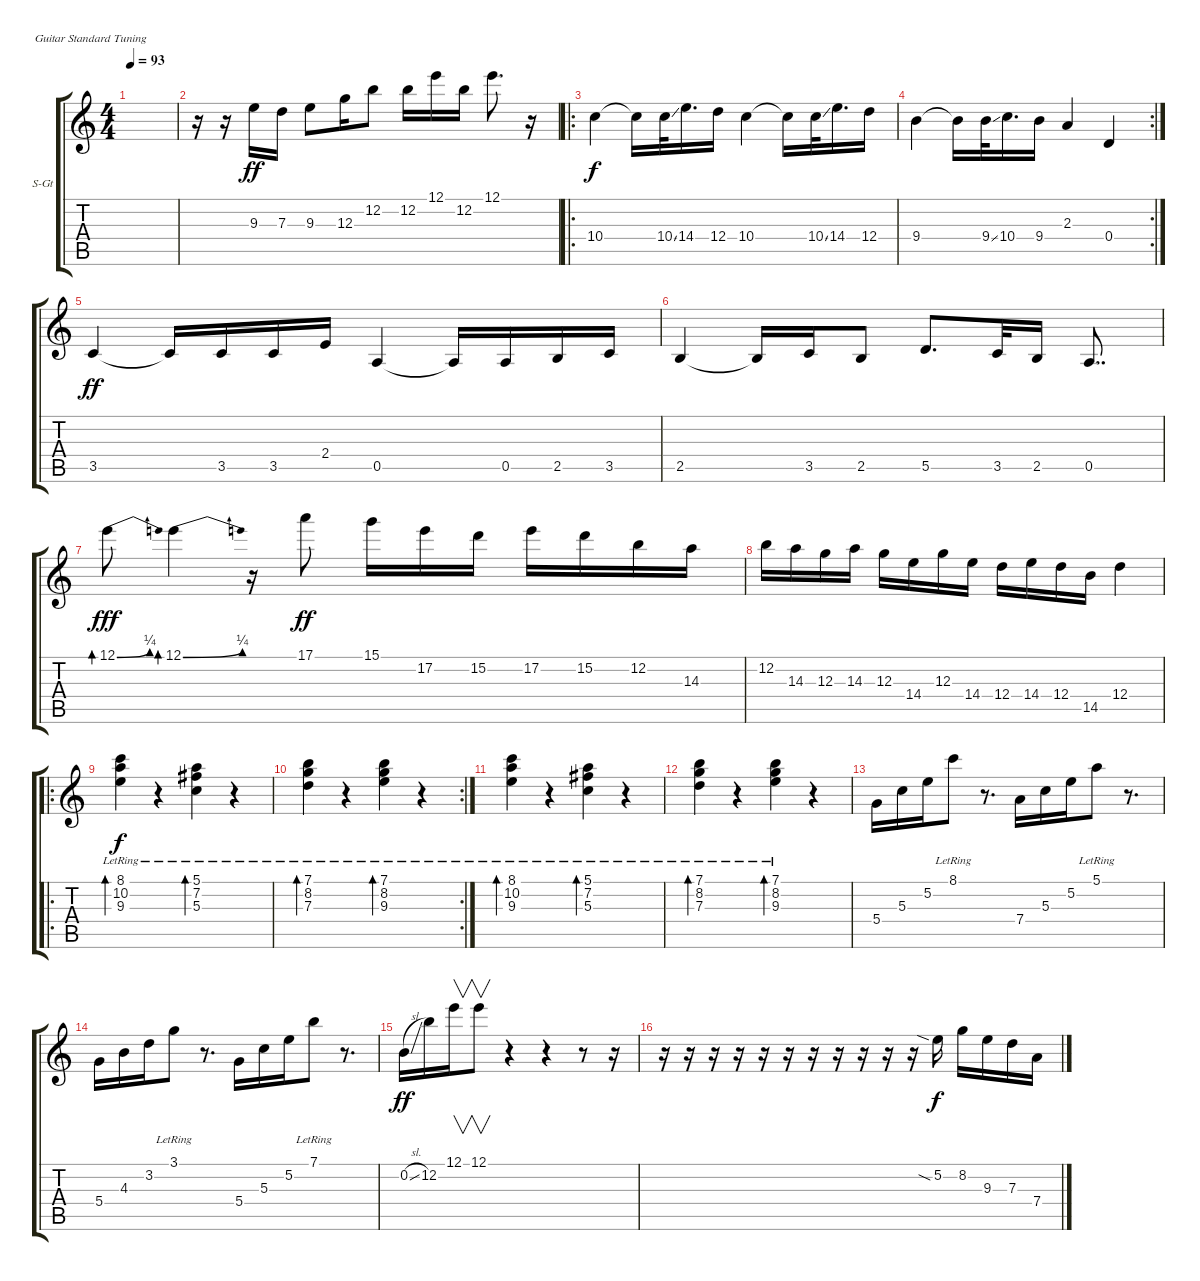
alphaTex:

\defaultSystemsLayout 4
\bracketExtendMode groupsimilarinstruments
\firstSystemTrackNameOrientation horizontal
\otherSystemsTrackNameOrientation horizontal
\track ("Steel Guitar" "S-Gt") {instrument acousticguitarsteel}
\staff {score tabs}
\tuning (E4 B3 G3 D3 A2 E2)
\ts (4 4)
\tempo 93
\clef g2
\ks c
|
r.16 r.16 9.3.16{dy ff} 7.3.16 9.3.8 12.3.16 12.2.8 12.2.16 12.1.16 12.2.16 12.1.8{d} r.16 |
\ro
10.4.4{dy f} 10.4{t}.16 10.4{ss}.32 14.4.16{d} 12.4.16 10.4.4 10.4{t}.16 10.4{ss}.32 14.4.16{d} 12.4.16 |
\rc 2
9.4.4 9.4{t}.16 9.4{ss}.32 10.4.16{d} 9.4.16 2.3.4 0.4.4 |
3.5.4{dy ff} 3.5{t}.16 3.5.16 3.5.16 2.4.16 0.5.4 0.5{t}.16 0.5.16 2.5.16 3.5.16 |
2.5.4 2.5{t}.16 3.5.16 2.5.8 5.5.8{d} 3.5.32 2.5.16 0.5.8{dd} |
12.1{be (bend 0 0 59.4 1)}.8{bd 51 dy fff} 12.1{be (bend 0 0 29.4 1)}.4{bd 51} r.16 17.1.8{dy ff} 15.1.16 17.2.16 15.2.16 17.2.16 15.2.16 12.2.16 14.3.16 |
12.2.16 14.3.16 12.3.16 14.3.16 12.3.16 14.4.16 12.3.16 14.4.16 12.4.16 14.4.16 12.4.16 14.5.16 12.4.4 |
\ro
(9.3 10.2 8.1{lr}).4{bd 75 dy f} r.4 (5.3{lr} 7.2{lr} 5.1{lr}).4{bd 74} r.4 |
\rc 2
(7.3{lr} 8.2{lr} 7.1{lr}).4{bd 72} r.4 (9.3{lr} 8.2{lr} 7.1{lr}).4{bd 73} r.4 |
(9.3 10.2 8.1{lr}).4{bd 75} r.4 (5.3{lr} 7.2{lr} 5.1{lr}).4{bd 74} r.4 |
(7.3{lr} 8.2{lr} 7.1{lr}).4{bd 72} r.4 (9.3{lr} 8.2{lr} 7.1{lr}).4{bd 73} r.4 |
5.4.16 5.3.16 5.2.16 8.1{lr}.8 r.8{d} 7.4.16 5.3.16 5.2.16 5.1{lr}.8 r.8{d} |
5.4.16 4.3.16 3.2.16 3.1{lr}.8 r.8{d} 5.4.16 5.3.16 5.2.16 7.1{lr}.8 r.8{d} |
0.2{sl}.16{dy ff} 12.2.16 12.1.16{v} 12.1.8{v} r.4 r.4 r.8 r.16 |
r.16 r.16 r.16 r.16 r.16 r.16 r.16 r.16 r.16 r.16 r.16 5.2{sia}.16{dy f} 8.2.16 9.3.16 7.3.16 7.4.16
